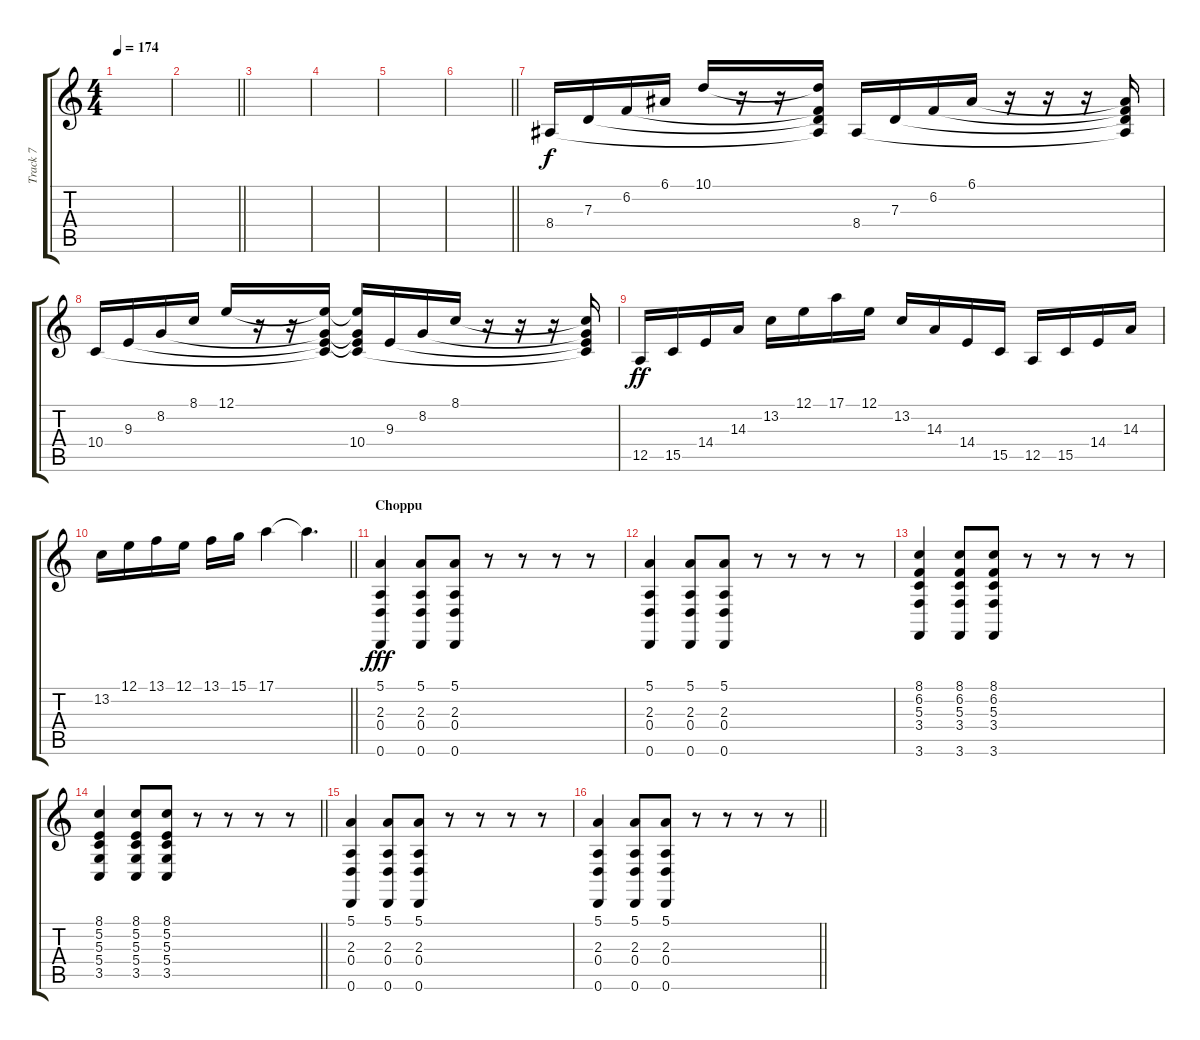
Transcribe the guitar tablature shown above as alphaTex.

\track ("Track 7" "Track 7") {instrument tremolostrings}
\staff {score tabs}
\tuning (E4 B3 G3 D3 A2 D2) {hide}
\ts (4 4)
\tempo 174
\clef g2
\ks c
|
\barLineRight lightlight
|
|
|
|
\barLineRight lightlight
|
\section ("" "")
8.4.16{instrument overdrivenguitar} 7.3.16 6.2.16 6.1.16 10.1.16 r.16 r.16 (10.1{t} 6.2{t} 7.3{t} 8.4{t}).16 8.4.16 7.3.16 6.2.16 6.1.16 r.16 r.16 r.16 (6.1{t} 6.2{t} 7.3{t} 8.4{t}).16 |
10.4.16 9.3.16 8.2.16 8.1.16 12.1.16 r.16 r.16 (12.1{t} 8.2{t} 9.3{t} 10.4{t}).16 (12.1{t} 8.2{t} 9.3{t} 10.4).16 9.3.16 8.2.16 8.1.16 r.16 r.16 r.16 (8.1{t} 8.2{t} 9.3{t} 10.4{t}).16 |
12.5.16{dy ff} 15.5.16 14.4.16 14.3.16 13.2.16 12.1.16 17.1.16 12.1.16 13.2.16 14.3.16 14.4.16 15.5.16 12.5.16 15.5.16 14.4.16 14.3.16 |
\barLineRight lightlight
13.2.16 12.1.16 13.1.16 12.1.16 13.1.16 15.1.16 17.1.4 17.1{t}.4{d} |
\section ("" "Choppu")
(5.1 2.3 0.4 0.6).4{dy fff} (5.1 2.3 0.4 0.6).8 (5.1 2.3 0.4 0.6).8 r.8 r.8 r.8 r.8 |
(5.1 2.3 0.4 0.6).4 (5.1 2.3 0.4 0.6).8 (5.1 2.3 0.4 0.6).8 r.8 r.8 r.8 r.8 |
(8.1 6.2 5.3 3.4 3.6).4 (8.1 6.2 5.3 3.4 3.6).8 (8.1 6.2 5.3 3.4 3.6).8 r.8 r.8 r.8 r.8 |
\barLineRight lightlight
(8.1 5.2 5.3 5.4 3.5).4 (8.1 5.2 5.3 5.4 3.5).8 (8.1 5.2 5.3 5.4 3.5).8 r.8 r.8 r.8 r.8 |
(5.1 2.3 0.4 0.6).4 (5.1 2.3 0.4 0.6).8 (5.1 2.3 0.4 0.6).8 r.8 r.8 r.8 r.8 |
\barLineRight lightlight
(5.1 2.3 0.4 0.6).4 (5.1 2.3 0.4 0.6).8 (5.1 2.3 0.4 0.6).8 r.8 r.8 r.8 r.8
